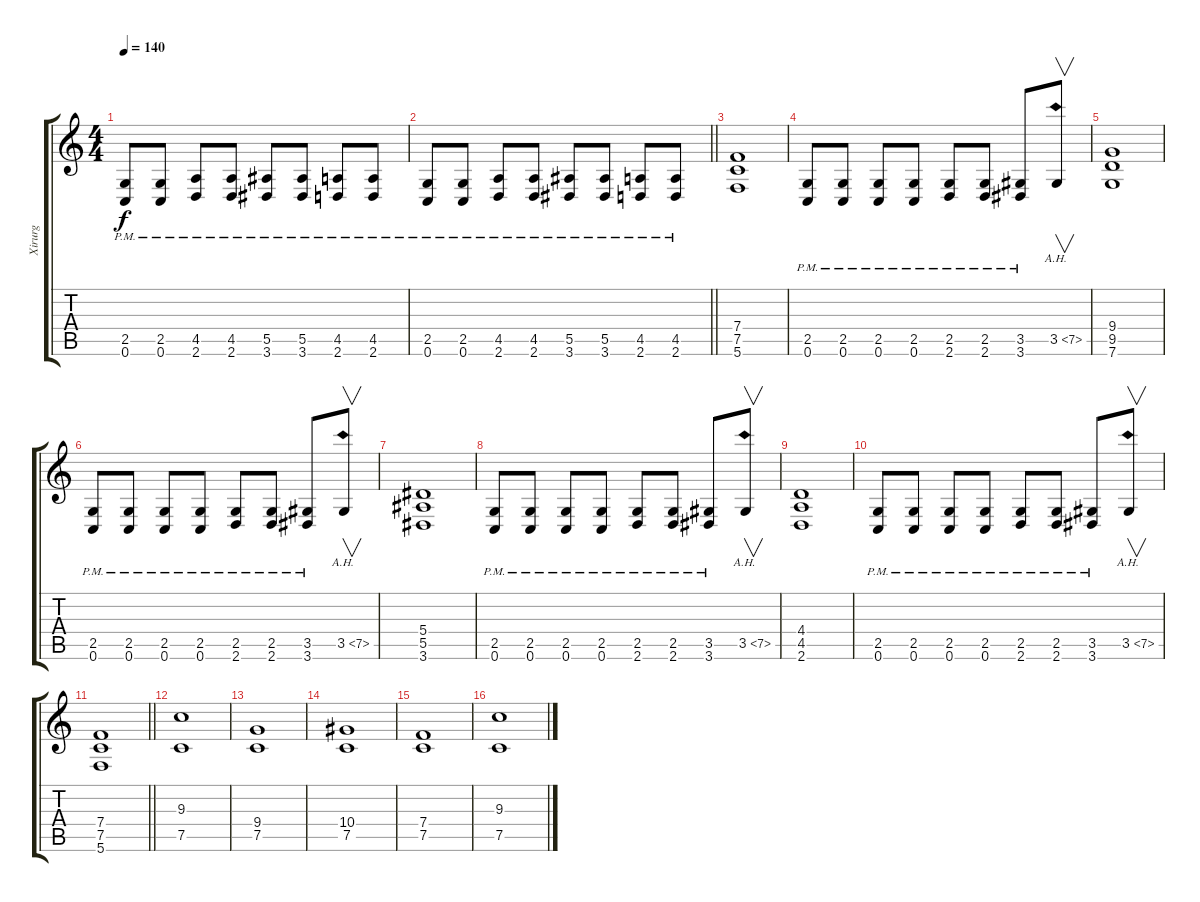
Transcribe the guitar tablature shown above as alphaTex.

\track ("Xirurg " "Xirurg ") {instrument distortionguitar}
\staff {score tabs}
\tuning (C4 G3 Eb3 Bb2 F2 C2) {hide}
\ts (4 4)
\tempo 140
\clef g2
\ks c
(2.5{pm} 0.6{pm}).8{dy f} (2.5{pm} 0.6{pm}).8 (4.5{pm} 2.6{pm}).8 (4.5{pm} 2.6{pm}).8 (5.5{pm} 3.6{pm}).8 (5.5{pm} 3.6{pm}).8 (4.5{pm} 2.6{pm}).8 (4.5{pm} 2.6{pm}).8 |
\barLineRight lightlight
(2.5{pm} 0.6{pm}).8 (2.5{pm} 0.6{pm}).8 (4.5{pm} 2.6{pm}).8 (4.5{pm} 2.6{pm}).8 (5.5{pm} 3.6{pm}).8 (5.5{pm} 3.6{pm}).8 (4.5{pm} 2.6{pm}).8 (4.5{pm} 2.6{pm}).8 |
(7.4 7.5 5.6).1 |
(2.5{pm} 0.6{pm}).8 (2.5{pm} 0.6{pm}).8 (2.5{pm} 0.6{pm}).8 (2.5{pm} 0.6{pm}).8 (2.5{pm} 2.6{pm}).8 (2.5{pm} 2.6{pm}).8 (3.5{pm} 3.6{pm}).8 3.5{ah 4}.8{v} |
(9.4 9.5 7.6).1 |
(2.5{pm} 0.6{pm}).8 (2.5{pm} 0.6{pm}).8 (2.5{pm} 0.6{pm}).8 (2.5{pm} 0.6{pm}).8 (2.5{pm} 2.6{pm}).8 (2.5{pm} 2.6{pm}).8 (3.5{pm} 3.6{pm}).8 3.5{ah 4}.8{v} |
(5.4 5.5 3.6).1 |
(2.5{pm} 0.6{pm}).8 (2.5{pm} 0.6{pm}).8 (2.5{pm} 0.6{pm}).8 (2.5{pm} 0.6{pm}).8 (2.5{pm} 2.6{pm}).8 (2.5{pm} 2.6{pm}).8 (3.5{pm} 3.6{pm}).8 3.5{ah 4}.8{v} |
(4.4 4.5 2.6).1 |
(2.5{pm} 0.6{pm}).8 (2.5{pm} 0.6{pm}).8 (2.5{pm} 0.6{pm}).8 (2.5{pm} 0.6{pm}).8 (2.5{pm} 2.6{pm}).8 (2.5{pm} 2.6{pm}).8 (3.5{pm} 3.6{pm}).8 3.5{ah 4}.8{v} |
\barLineRight lightlight
(7.4 7.5 5.6).1 |
(9.3 7.5).1 |
(9.4 7.5).1 |
(10.4 7.5).1 |
(7.4 7.5).1 |
(9.3 7.5).1
